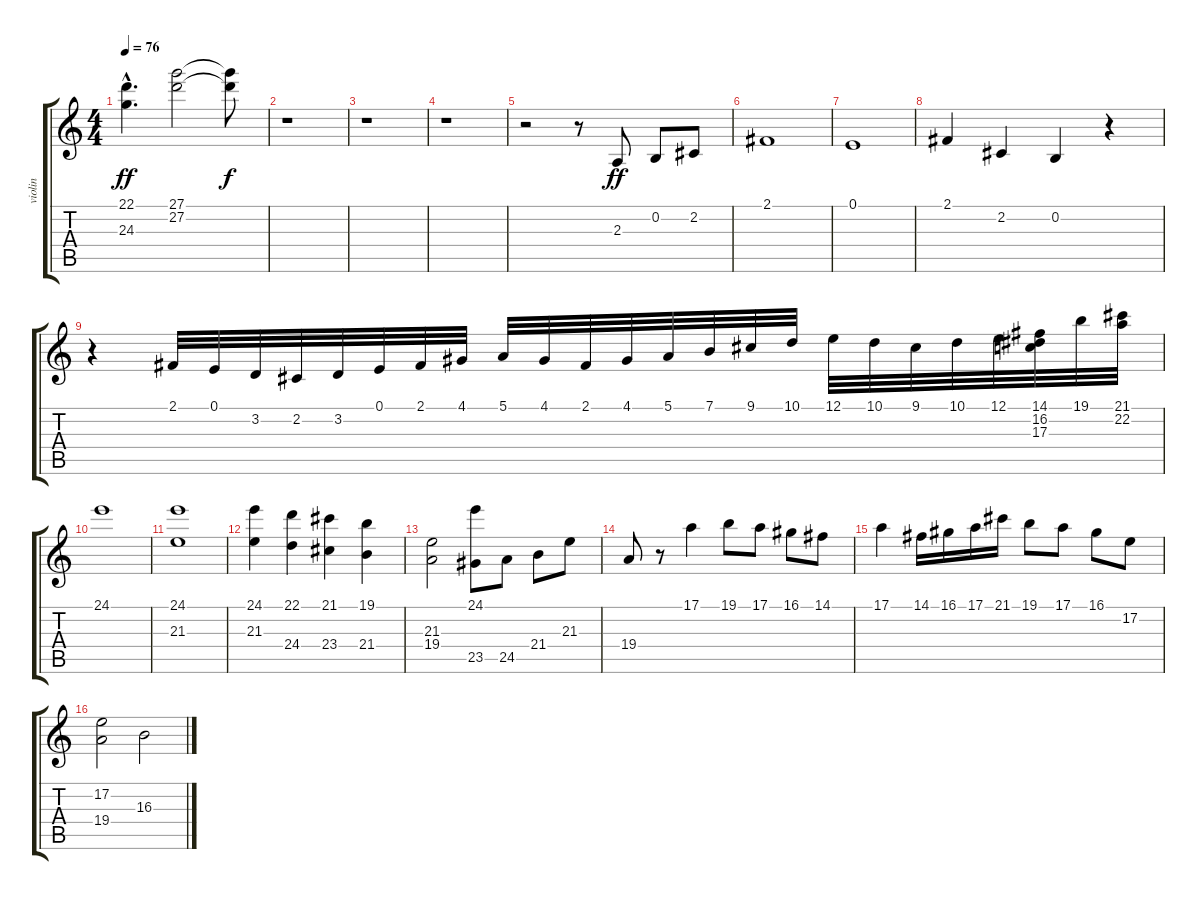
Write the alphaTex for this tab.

\track ("violin" "violin") {instrument viola}
\staff {score tabs}
\tuning (E4 B3 G3 D3 A2 E2) {hide}
\ts (4 4)
\tempo 76
\clef g2
\ks c
(22.1{hac} 24.3{hac}).4{d dy ff} (27.1 27.2).2 (27.1{t} 27.2{t}).8{dy f} |
r.1 |
r.1 |
r.1 |
r.2 r.8 2.3.8{dy ff} 0.2.8 2.2.8 |
2.1.1 |
0.1.1 |
2.1.4 2.2.4 0.2.4 r.4 |
r.4 2.1.32 0.1.32 3.2.32 2.2.32 3.2.32 0.1.32 2.1.32 4.1.32 5.1.32 4.1.32 2.1.32 4.1.32 5.1.32 7.1.32 9.1.32 10.1.32 12.1.32 10.1.32 9.1.32 10.1.32 12.1.32 (14.1 16.2 17.3).32 19.1.32 (21.1 22.2).32 |
24.1.1 |
(24.1 21.3).1 |
(24.1 21.3).4 (22.1 24.4).4 (21.1 23.4).4 (19.1 21.4).4 |
(21.3 19.4).2 (24.1 23.5).8 24.5.8 21.4.8 21.3.8 |
19.4.8 r.8 17.1.4 19.1.8 17.1.8 16.1.8 14.1.8 |
17.1.4 14.1.16 16.1.16 17.1.16 21.1.16 19.1.8 17.1.8 16.1.8 17.2.8 |
(17.2 19.4).2 16.3.2
